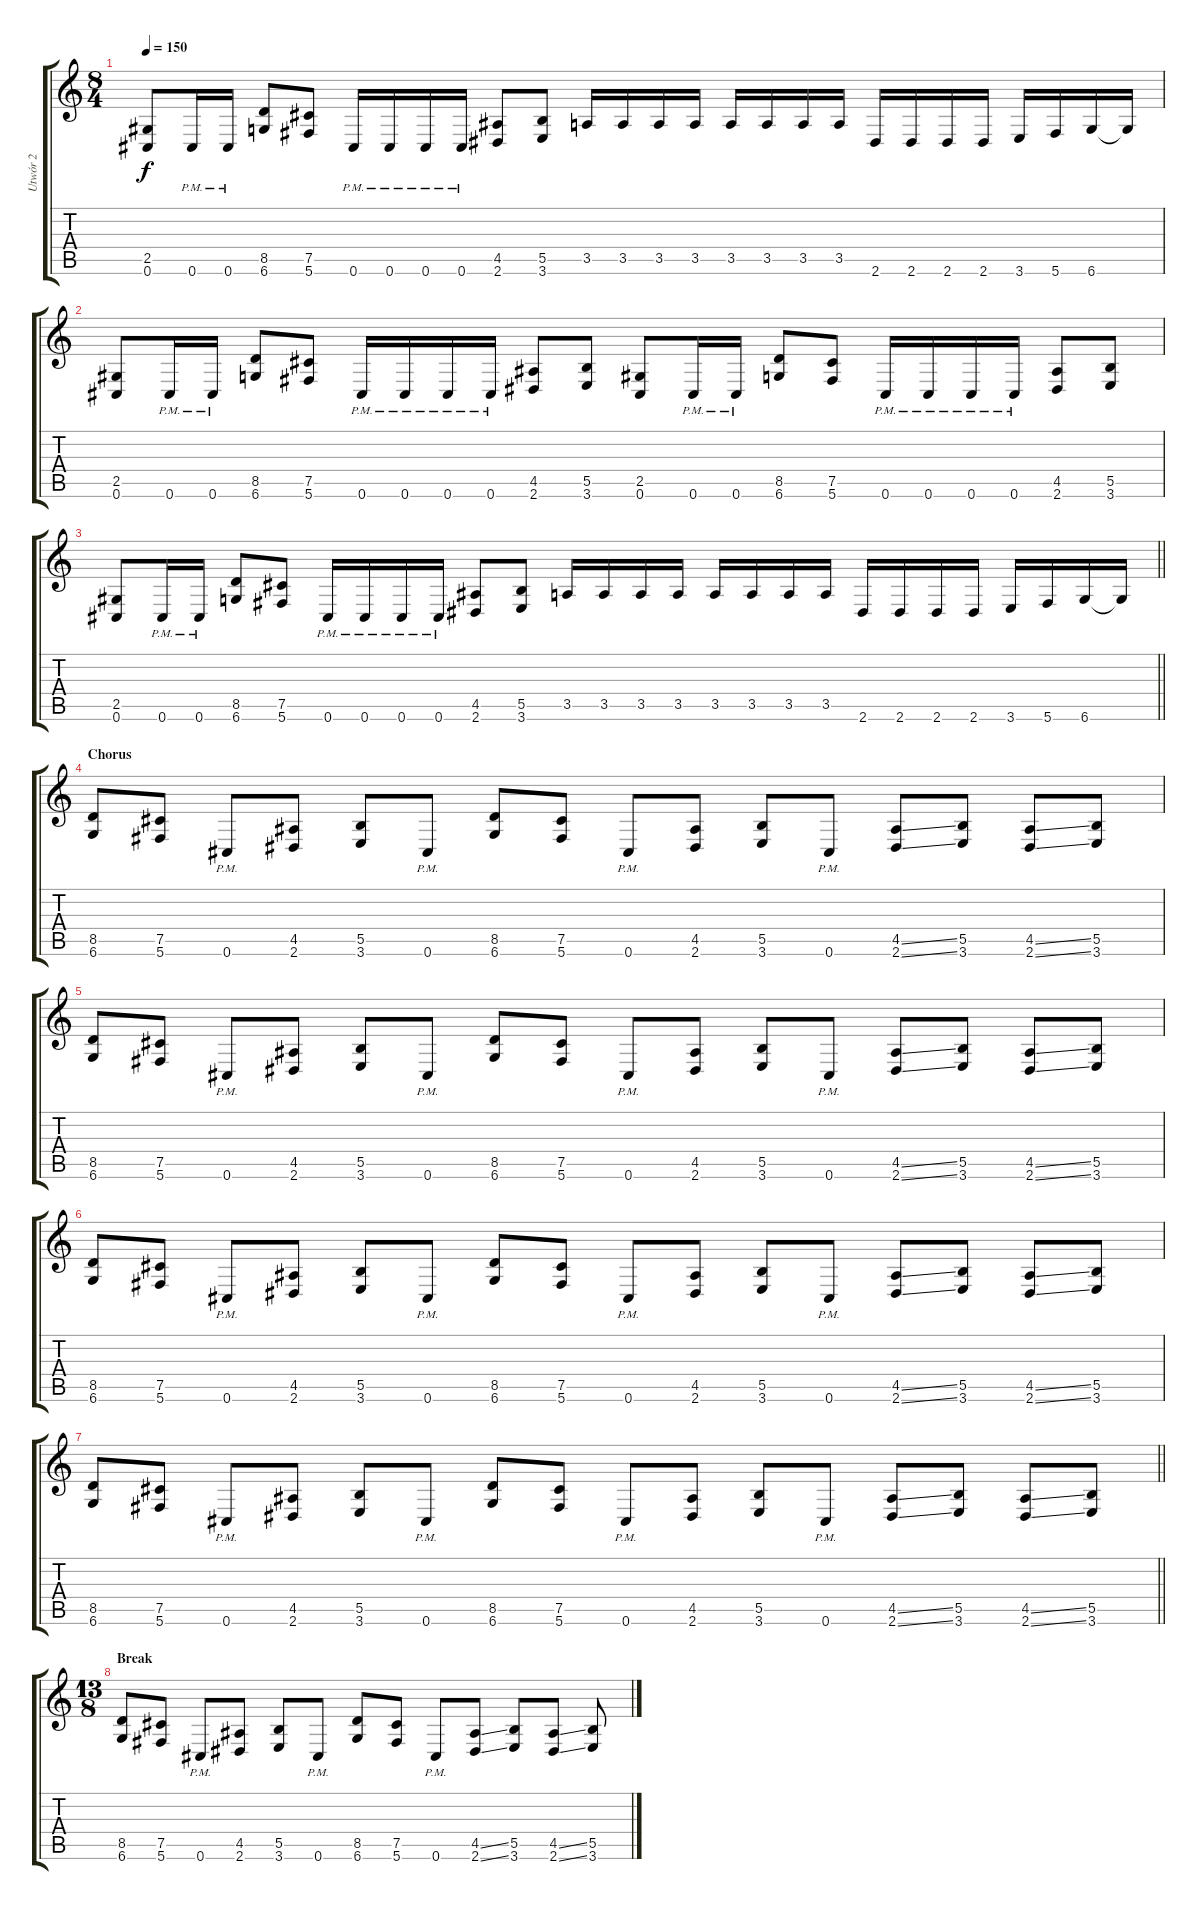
\track ("Utwór 2" "Utwór 2") {instrument distortionguitar}
\staff {score tabs}
\tuning (Db4 Ab3 E3 B2 Gb2 Db2) {hide}
\ts (8 4)
\tempo 150
\clef g2
\ks c
(2.5 0.6).8{dy f} 0.6{pm}.16 0.6{pm}.16 (8.5 6.6).8 (7.5 5.6).8 0.6{pm}.16 0.6{pm}.16 0.6{pm}.16 0.6{pm}.16 (4.5 2.6).8 (5.5 3.6).8 3.5.16 3.5.16 3.5.16 3.5.16 3.5.16 3.5.16 3.5.16 3.5.16 2.6.16 2.6.16 2.6.16 2.6.16 3.6.16 5.6.16 6.6.16 6.6{t}.16 |
(2.5 0.6).8 0.6{pm}.16 0.6{pm}.16 (8.5 6.6).8 (7.5 5.6).8 0.6{pm}.16 0.6{pm}.16 0.6{pm}.16 0.6{pm}.16 (4.5 2.6).8 (5.5 3.6).8 (2.5 0.6).8 0.6{pm}.16 0.6{pm}.16 (8.5 6.6).8 (7.5 5.6).8 0.6{pm}.16 0.6{pm}.16 0.6{pm}.16 0.6{pm}.16 (4.5 2.6).8 (5.5 3.6).8 |
\barLineRight lightlight
(2.5 0.6).8 0.6{pm}.16 0.6{pm}.16 (8.5 6.6).8 (7.5 5.6).8 0.6{pm}.16 0.6{pm}.16 0.6{pm}.16 0.6{pm}.16 (4.5 2.6).8 (5.5 3.6).8 3.5.16 3.5.16 3.5.16 3.5.16 3.5.16 3.5.16 3.5.16 3.5.16 2.6.16 2.6.16 2.6.16 2.6.16 3.6.16 5.6.16 6.6.16 6.6{t}.16 |
\section ("" "Chorus")
(8.5 6.6).8 (7.5 5.6).8 0.6{pm}.8 (4.5 2.6).8 (5.5 3.6).8 0.6{pm}.8 (8.5 6.6).8 (7.5 5.6).8 0.6{pm}.8 (4.5 2.6).8 (5.5 3.6).8 0.6{pm}.8 (4.5{ss} 2.6{ss}).8 (5.5 3.6).8 (4.5{ss} 2.6{ss}).8 (5.5 3.6).8 |
(8.5 6.6).8 (7.5 5.6).8 0.6{pm}.8 (4.5 2.6).8 (5.5 3.6).8 0.6{pm}.8 (8.5 6.6).8 (7.5 5.6).8 0.6{pm}.8 (4.5 2.6).8 (5.5 3.6).8 0.6{pm}.8 (4.5{ss} 2.6{ss}).8 (5.5 3.6).8 (4.5{ss} 2.6{ss}).8 (5.5 3.6).8 |
(8.5 6.6).8 (7.5 5.6).8 0.6{pm}.8 (4.5 2.6).8 (5.5 3.6).8 0.6{pm}.8 (8.5 6.6).8 (7.5 5.6).8 0.6{pm}.8 (4.5 2.6).8 (5.5 3.6).8 0.6{pm}.8 (4.5{ss} 2.6{ss}).8 (5.5 3.6).8 (4.5{ss} 2.6{ss}).8 (5.5 3.6).8 |
\barLineRight lightlight
(8.5 6.6).8 (7.5 5.6).8 0.6{pm}.8 (4.5 2.6).8 (5.5 3.6).8 0.6{pm}.8 (8.5 6.6).8 (7.5 5.6).8 0.6{pm}.8 (4.5 2.6).8 (5.5 3.6).8 0.6{pm}.8 (4.5{ss} 2.6{ss}).8 (5.5 3.6).8 (4.5{ss} 2.6{ss}).8 (5.5 3.6).8 |
\ts (13 8)
\section ("" "Break")
(8.5 6.6).8 (7.5 5.6).8 0.6{pm}.8 (4.5 2.6).8 (5.5 3.6).8 0.6{pm}.8 (8.5 6.6).8 (7.5 5.6).8 0.6{pm}.8 (4.5{ss} 2.6{ss}).8 (5.5 3.6).8 (4.5{ss} 2.6{ss}).8 (5.5 3.6).8
